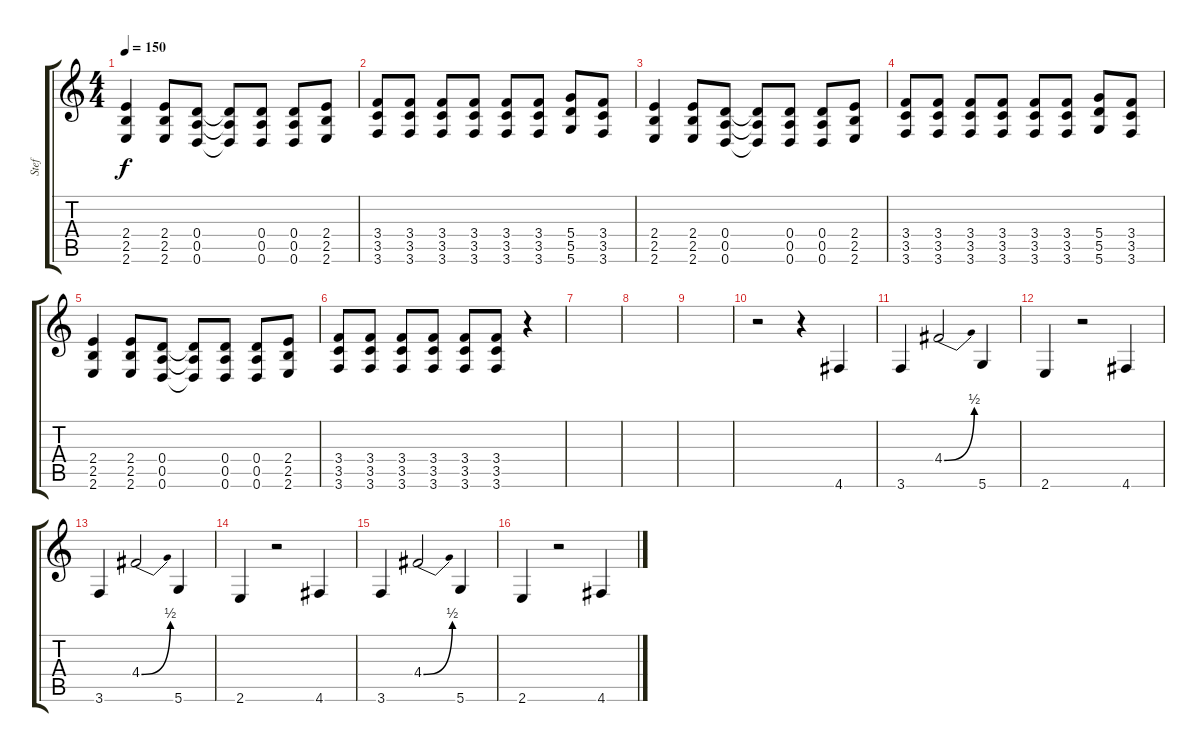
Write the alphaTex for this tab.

\track ("Stef" "Stef") {instrument distortionguitar}
\staff {score tabs}
\tuning (E4 B3 G3 D3 A2 D2) {hide}
\ts (4 4)
\tempo 150
\clef g2
\ks c
(2.4 2.5 2.6).4{dy f} (2.4 2.5 2.6).8 (0.4 0.5 0.6).8 (0.4{t} 0.5{t} 0.6{t}).8 (0.4 0.5 0.6).8 (0.4 0.5 0.6).8 (2.4 2.5 2.6).8 |
(3.4 3.5 3.6).8 (3.4 3.5 3.6).8 (3.4 3.5 3.6).8 (3.4 3.5 3.6).8 (3.4 3.5 3.6).8 (3.4 3.5 3.6).8 (5.4 5.5 5.6).8 (3.4 3.5 3.6).8 |
(2.4 2.5 2.6).4 (2.4 2.5 2.6).8 (0.4 0.5 0.6).8 (0.4{t} 0.5{t} 0.6{t}).8 (0.4 0.5 0.6).8 (0.4 0.5 0.6).8 (2.4 2.5 2.6).8 |
(3.4 3.5 3.6).8 (3.4 3.5 3.6).8 (3.4 3.5 3.6).8 (3.4 3.5 3.6).8 (3.4 3.5 3.6).8 (3.4 3.5 3.6).8 (5.4 5.5 5.6).8 (3.4 3.5 3.6).8 |
(2.4 2.5 2.6).4 (2.4 2.5 2.6).8 (0.4 0.5 0.6).8 (0.4{t} 0.5{t} 0.6{t}).8 (0.4 0.5 0.6).8 (0.4 0.5 0.6).8 (2.4 2.5 2.6).8 |
(3.4 3.5 3.6).8 (3.4 3.5 3.6).8 (3.4 3.5 3.6).8 (3.4 3.5 3.6).8 (3.4 3.5 3.6).8 (3.4 3.5 3.6).8 r.4 |
|
|
|
r.2 r.4 4.6.4 |
3.6.4 4.4{be (bend 0 0 60 2)}.2 5.6.4 |
2.6.4 r.2 4.6.4 |
3.6.4 4.4{be (bend 0 0 60 2)}.2 5.6.4 |
2.6.4 r.2 4.6.4 |
3.6.4 4.4{be (bend 0 0 60 2)}.2 5.6.4 |
2.6.4 r.2 4.6.4
